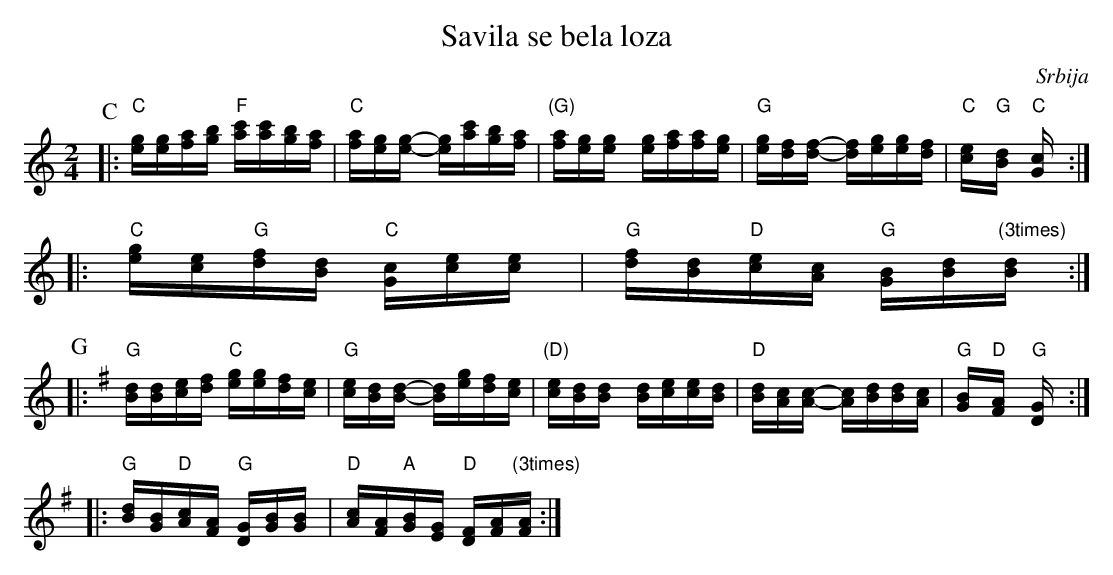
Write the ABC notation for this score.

X:1
T:Savila se bela loza
O:Srbija
M:2/4
L:1/16
K:C
P:C
K:C
|: "C"[ge][ge][af][bg] "F"[c'a][c'a][bg][af] \
| "C"[af][ge][g2e]- [ge][c'a][bg][af] \
| "(G)"[af][ge][g2e] [ge][af][af][ge] \
| "G"[ge][fd][f2d]- [fd][ge][ge][fd] \
| "C"[e2c]"G"[d2B] "C"[c4G] :|
|: "C"[ge][ec]"G"[fd][dB] "C"[cG][ec][e2c] \
| "G"[fd][dB]"D"[ec][cA] "G"[BG][dB]"(3times)"[d2B] :|
P:G
K:G
|: "G"[dB][dB][ec][fd] "C"[ge][ge][fd][ec] \
| "G"[ec][dB][d2B]- [dB][ge][fd][ec] \
| "(D)"[ec][dB][d2B] [dB][ec][ec][dB] \
| "D"[dB][cA][c2A]- [cA][dB][dB][cA] \
| "G"[B2G]"D"[A2F] "G"[G4D] :|
|: "G"[dB][BG]"D"[cA][AF] "G"[GD][BG][B2G] \
| "D"[cA][AF]"A"[BG][GE] "D"[FD][AF]"(3times)"[A2F] :|
